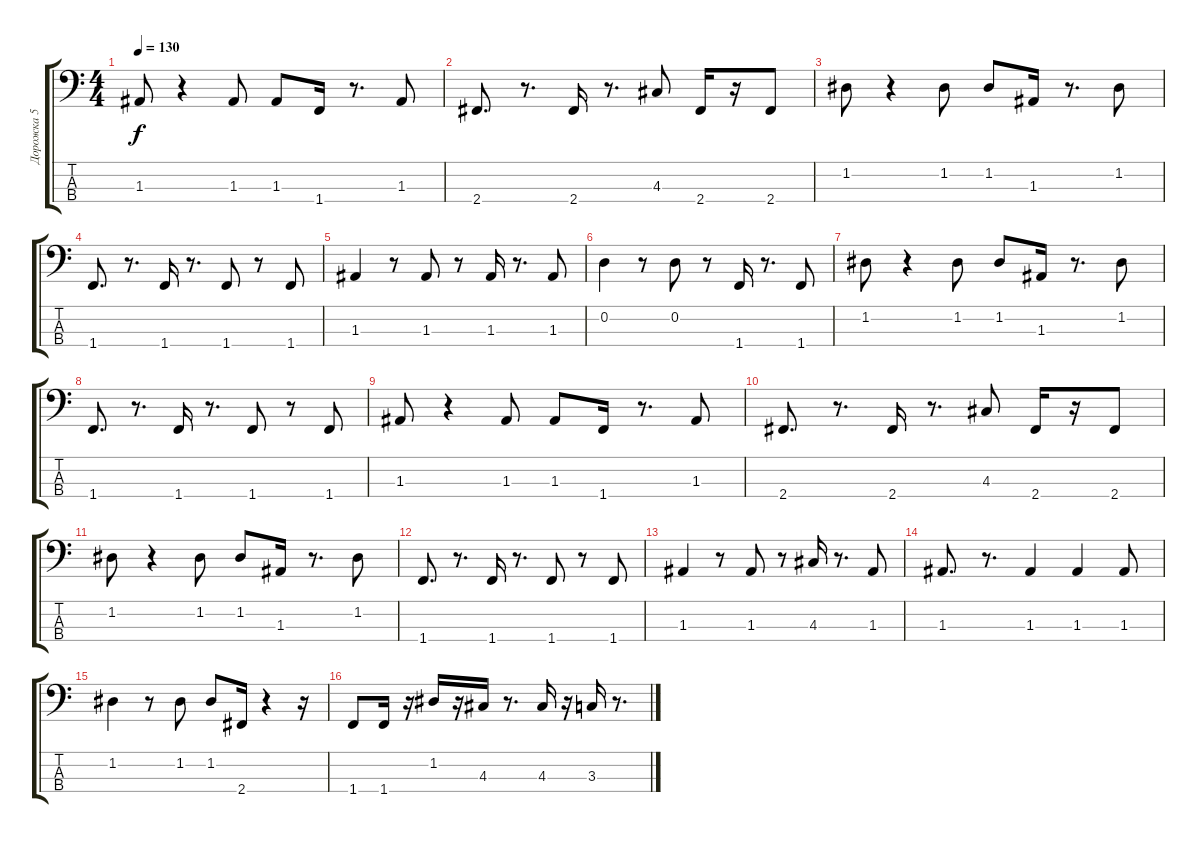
\track ("Дорожка 5" "Дорожка 5") {instrument acousticbass}
\staff {score tabs}
\tuning (G2 D2 A1 E1) {hide}
\ts (4 4)
\tempo 130
\clef f4
\ks c
1.3.8{dy f} r.4 1.3.8 1.3.8 1.4.16 r.8{d} 1.3.8 |
2.4.8{d} r.8{d} 2.4.16 r.8{d} 4.3.8 2.4.16 r.16 2.4.8 |
1.2.8 r.4 1.2.8 1.2.8 1.3.16 r.8{d} 1.2.8 |
1.4.8{d} r.8{d} 1.4.16 r.8{d} 1.4.8 r.8 1.4.8 |
1.3.4 r.8 1.3.8 r.8 1.3.16 r.8{d} 1.3.8 |
0.2.4 r.8 0.2.8 r.8 1.4.16 r.8{d} 1.4.8 |
1.2.8 r.4 1.2.8 1.2.8 1.3.16 r.8{d} 1.2.8 |
1.4.8{d} r.8{d} 1.4.16 r.8{d} 1.4.8 r.8 1.4.8 |
1.3.8 r.4 1.3.8 1.3.8 1.4.16 r.8{d} 1.3.8 |
2.4.8{d} r.8{d} 2.4.16 r.8{d} 4.3.8 2.4.16 r.16 2.4.8 |
1.2.8 r.4 1.2.8 1.2.8 1.3.16 r.8{d} 1.2.8 |
1.4.8{d} r.8{d} 1.4.16 r.8{d} 1.4.8 r.8 1.4.8 |
1.3.4 r.8 1.3.8 r.8 4.3.16 r.8{d} 1.3.8 |
1.3.8{d} r.8{d} 1.3.4 1.3.4 1.3.8 |
1.2.4 r.8 1.2.8 1.2.8 2.4.16 r.4 r.16 |
1.4.8 1.4.16 r.16 1.2.16 r.16 4.3.16 r.8{d} 4.3.16 r.16 3.3.16 r.8{d}
